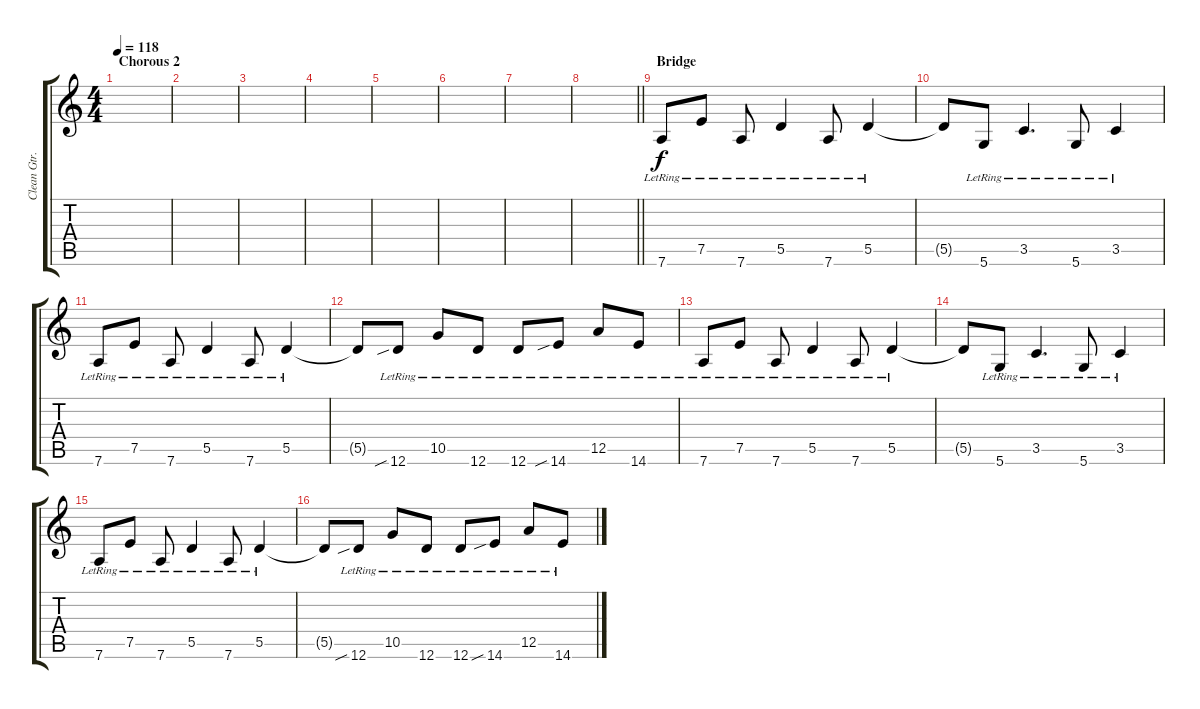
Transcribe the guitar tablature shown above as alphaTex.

\track ("Clean Gtr. 1" "Clean Gtr.") {instrument electricguitarclean}
\staff {score tabs}
\tuning (E4 B3 G3 D3 A2 D2) {hide}
\ts (4 4)
\section ("" "Chorous 2")
\tempo 118
\clef g2
\ks c
|
|
|
|
|
|
|
\barLineRight lightlight
|
\section ("" "Bridge")
7.6{lr}.8 7.5{lr}.8 7.6{lr}.8 5.5{lr}.4 7.6{lr}.8 5.5{lr}.4 |
5.5{t}.8 5.6{lr}.8 3.5{lr}.4{d} 5.6{lr}.8 3.5{lr}.4 |
7.6{lr}.8 7.5{lr}.8 7.6{lr}.8 5.5{lr}.4 7.6{lr}.8 5.5{lr}.4 |
5.5{t}.8 12.6{sib lr}.8 10.5{lr}.8 12.6{lr}.8 12.6{lr}.8 14.6{sib lr}.8 12.5{lr}.8 14.6{lr}.8 |
7.6{lr}.8 7.5{lr}.8 7.6{lr}.8 5.5{lr}.4 7.6{lr}.8 5.5{lr}.4 |
5.5{t}.8 5.6{lr}.8 3.5{lr}.4{d} 5.6{lr}.8 3.5{lr}.4 |
7.6{lr}.8 7.5{lr}.8 7.6{lr}.8 5.5{lr}.4 7.6{lr}.8 5.5{lr}.4 |
5.5{t}.8 12.6{sib lr}.8 10.5{lr}.8 12.6{lr}.8 12.6{lr}.8 14.6{sib lr}.8 12.5{lr}.8 14.6{lr}.8
